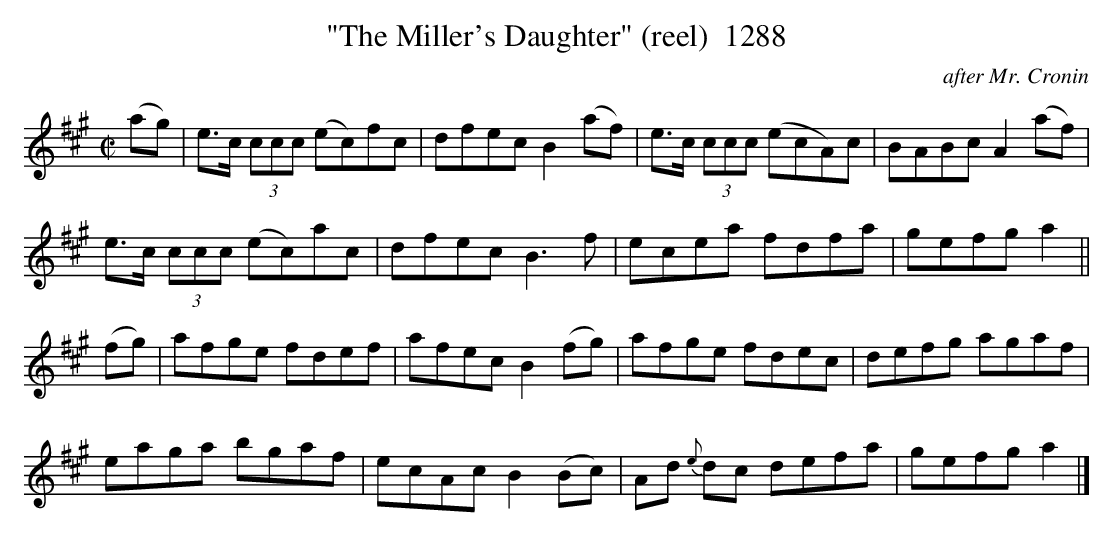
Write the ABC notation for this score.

X:1
T:"The Miller's Daughter" (reel)  1288
C:after Mr. Cronin
BRENNAN July 2003 (HTTP://WWW.SOSYOURMOM.COM)
M:C|
L:1/8
K:A
(ag)|e3/2c/2  (3ccc (ec)fc|dfec B2(af)|e3/2c/2  (3ccc (ecA)c|BABc A2(af)|
e3/2c/2  (3ccc (ec)ac|dfec B3f|ecea fdfa|gefg a2||
(fg)|afge fdef|afec B2(fg)|afge fdec|defg agaf|
eaga bgaf|ecAc B2(Bc)|Ad {e}dc defa|gefg a2|]
